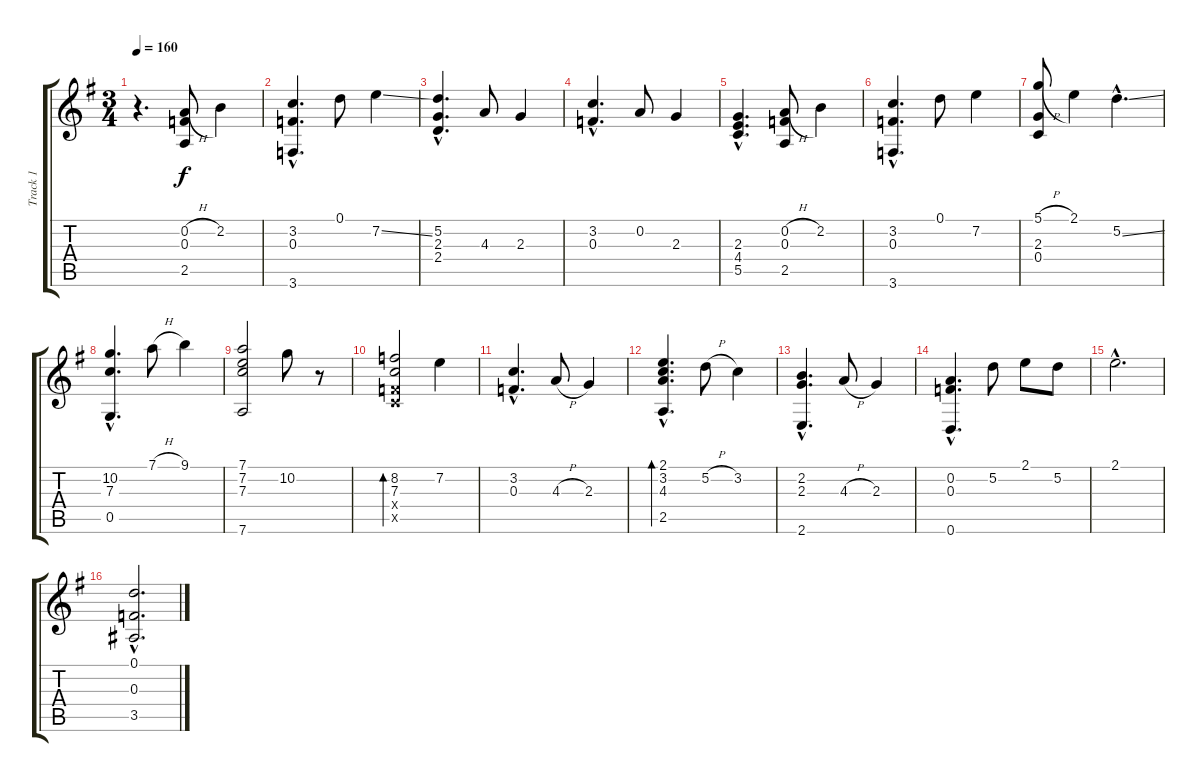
\track ("Track 1" "Track 1") {instrument acousticguitarsteel}
\staff {score tabs}
\tuning (D4 A3 F3 C3 G2 D2) {hide}
\ts (3 4)
\tempo 160
\clef g2
\ks g
r.4{d dy f instrument acousticguitarsteel} (0.2{h} 0.3 2.5).8 2.2.4 |
(3.2{hac} 0.3{hac} 3.6{hac}).4{d} 0.1.8 7.2{ss}.4 |
(5.2{hac} 2.3{hac} 2.4{hac}).4{d} 4.3.8 2.3.4 |
(3.2{hac} 0.3{hac}).4{d} 0.2.8 2.3.4 |
(2.3{hac} 4.4{hac} 5.5{hac}).4{d} (0.2{h} 0.3 2.5).8 2.2.4 |
(3.2{hac} 0.3{hac} 3.6{hac}).4{d} 0.1.8 7.2.4 |
(5.1{h} 2.3 0.4).8 2.1.4 5.2{ss hac}.4{d} |
(10.2{hac} 7.3{hac} 0.5{hac}).4{d} 7.1{h}.8 9.1.4 |
(7.1 7.2 7.3 7.6).2 10.2.8 r.8 |
(8.2 7.3 5.4{x} 5.5{x}).2{bd 240} 7.2.4 |
(3.2{hac} 0.3{hac}).4{d} 4.3{h}.8 2.3.4 |
(2.1{hac} 3.2{hac} 4.3{hac} 2.5{hac}).4{d bd 240} 5.2{h}.8 3.2.4 |
(2.2{hac} 2.3{hac} 2.6{hac}).4{d} 4.3{h}.8 2.3.4 |
(0.2{hac} 0.3{hac} 0.6{hac}).4{d} 5.2.8 2.1.8 5.2.8 |
2.1{hac}.2{d} |
(0.1{hac} 0.3{hac} 3.5{hac}).2{d}
